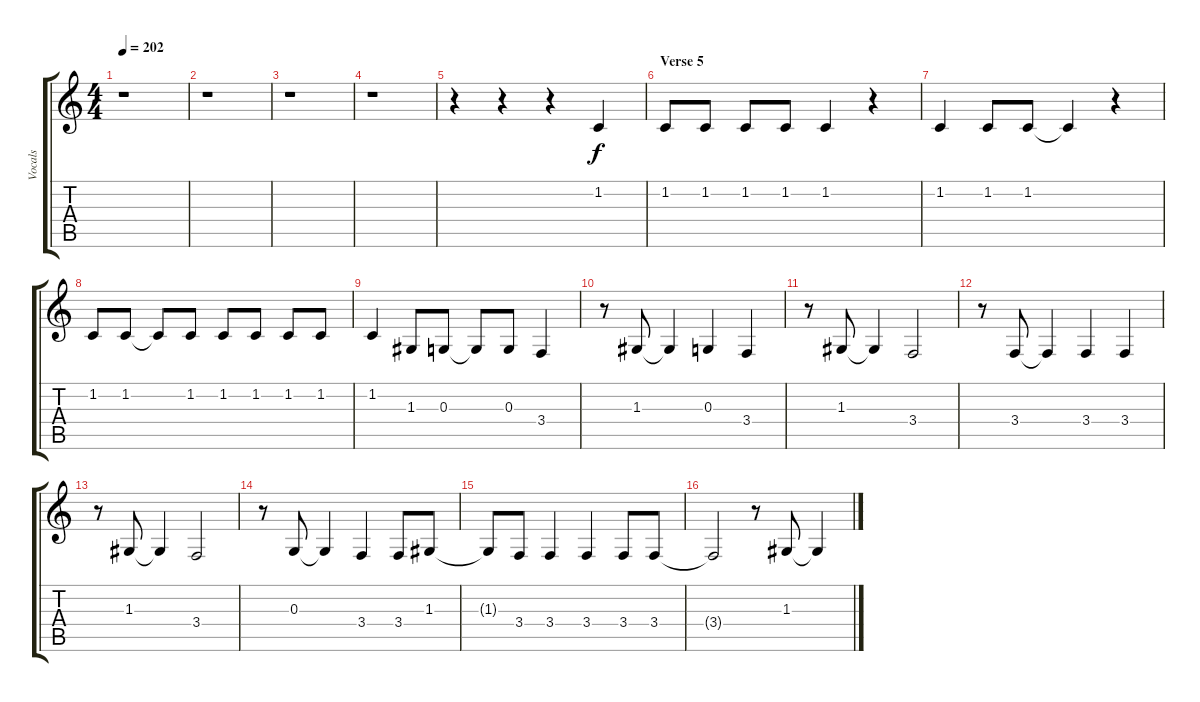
\track ("Vocals" "Vocals") {instrument englishhorn}
\staff {score tabs}
\tuning (E4 B3 G3 D3 A2 E2) {hide}
\ts (4 4)
\tempo 202
\clef g2
\ks c
r.1{dy f} |
r.1 |
r.1 |
r.1 |
r.4 r.4 r.4 1.2.4 |
\section ("" "Verse 5")
1.2.8 1.2.8 1.2.8 1.2.8 1.2.4 r.4 |
1.2.4 1.2.8 1.2.8 1.2{t}.4 r.4 |
1.2.8 1.2.8 1.2{t}.8 1.2.8 1.2.8 1.2.8 1.2.8 1.2.8 |
1.2.4 1.3.8 0.3.8 0.3{t}.8 0.3.8 3.4.4 |
r.8 1.3.8 1.3{t}.4 0.3.4 3.4.4 |
r.8 1.3.8 1.3{t}.4 3.4.2 |
r.8 3.4.8 3.4{t}.4 3.4.4 3.4.4 |
r.8 1.3.8 1.3{t}.4 3.4.2 |
r.8 0.3.8 0.3{t}.4 3.4.4 3.4.8 1.3.8 |
1.3{t}.8 3.4.8 3.4.4 3.4.4 3.4.8 3.4.8 |
3.4{t}.2 r.8 1.3.8 1.3{t}.4
